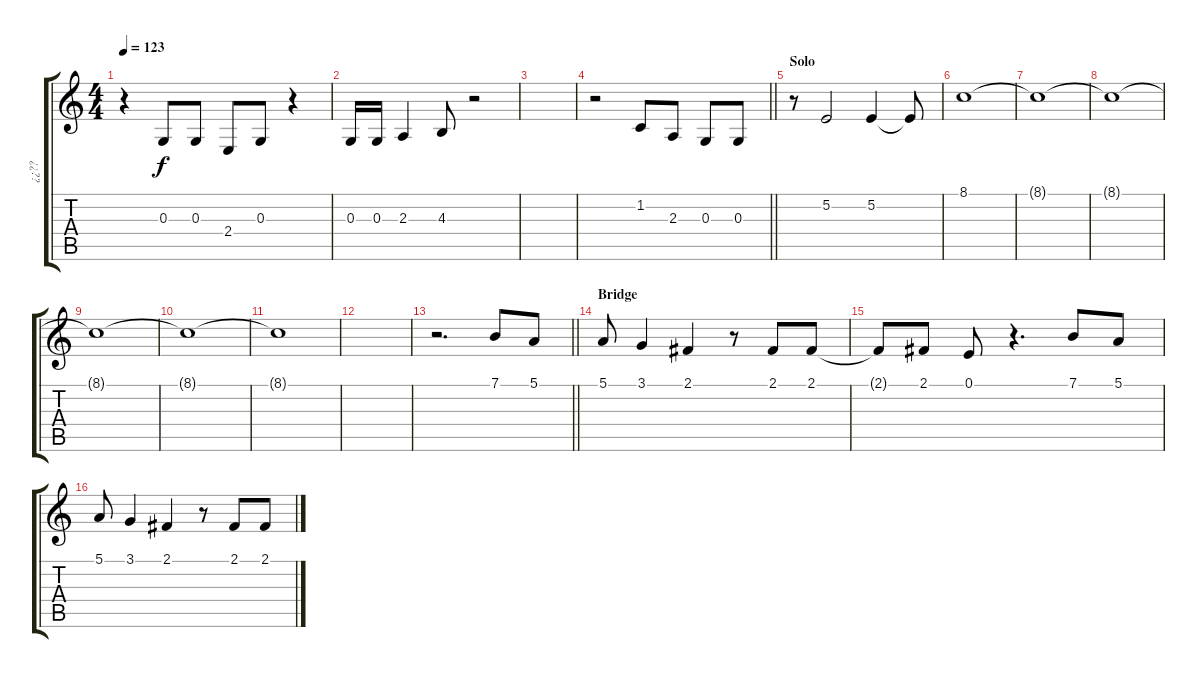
\track ("¿¿??" "¿¿??") {instrument lead2sawtooth}
\staff {score tabs}
\tuning (E4 B3 G3 D3 A2 E2) {hide}
\ts (4 4)
\tempo 123
\clef g2
\ks c
r.4{dy f} 0.3.8 0.3.8 2.4.8 0.3.8 r.4 |
0.3.16 0.3.16 2.3.4 4.3.8 r.2 |
|
\barLineRight lightlight
r.2 1.2.8 2.3.8 0.3.8 0.3.8 |
\section ("" "Solo")
r.8 5.2.2 5.2.4 5.2{t}.8 |
8.1.1 |
8.1{t}.1 |
8.1{t}.1 |
8.1{t}.1 |
8.1{t}.1 |
8.1{t}.1 |
|
\barLineRight lightlight
r.2{d} 7.1.8 5.1.8 |
\section ("" "Bridge")
5.1.8 3.1.4 2.1.4 r.8 2.1.8 2.1.8 |
2.1{t}.8 2.1.8 0.1.8 r.4{d} 7.1.8 5.1.8 |
5.1.8 3.1.4 2.1.4 r.8 2.1.8 2.1.8
